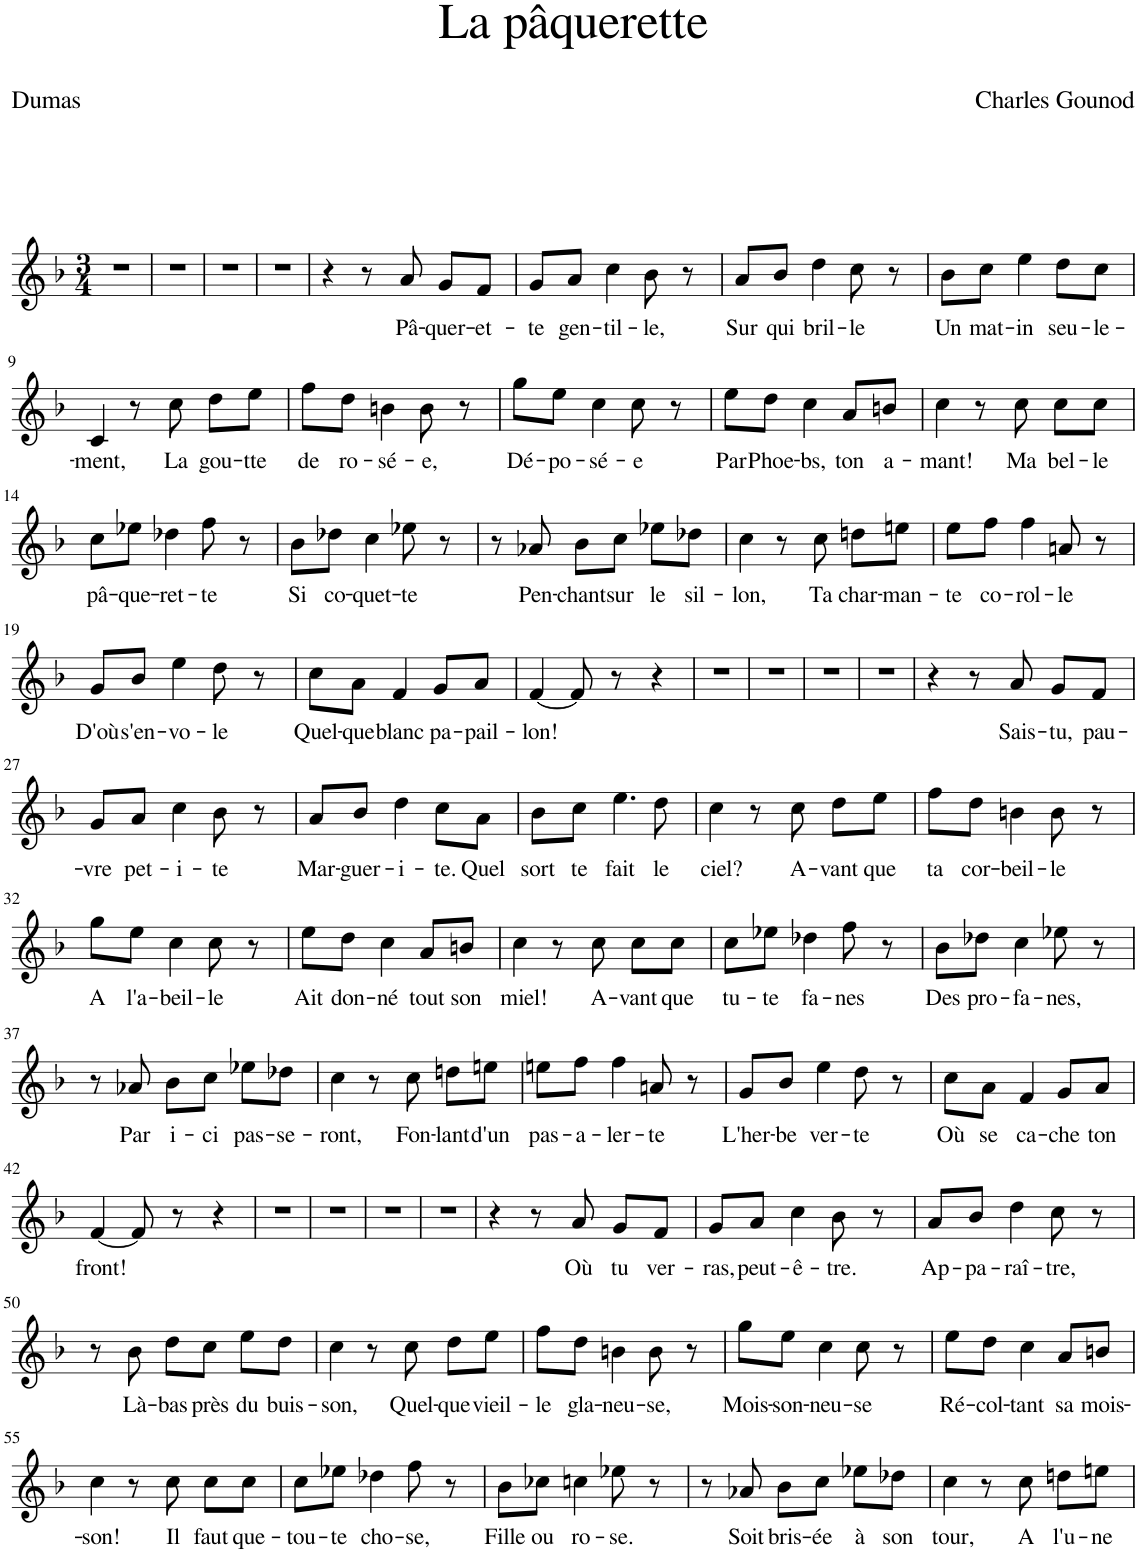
**kern	**text
*part1	*part1
*staff1	*staff1
*I"Piano	*
*I'Pno	*
*clefG2	*
*k[b-]	*
*M3/4	*
=1	=1
2.r	.
=2	=2
2.r	.
=3	=3
2.r	.
=4	=4
2.r	.
=5	=5
4r	.
8r	.
!	!LO:LY:b
8a/	Pâ-
!	!LO:LY:b
8g/L	-quer-
!	!LO:LY:b
8f/J	-et-
=6	=6
!	!LO:LY:b
8g/L	-te
!	!LO:LY:b
8a/J	gen-
!	!LO:LY:b
4cc\	-til-
!	!LO:LY:b
8b-\	-le,
8r	.
=7	=7
!	!LO:LY:b
8a/L	Sur
!	!LO:LY:b
8b-/J	qui
!	!LO:LY:b
4dd\	bril-
!	!LO:LY:b
8cc\	-le
8r	.
=8	=8
!	!LO:LY:b
8b-\L	Un
!	!LO:LY:b
8cc\J	mat-
!	!LO:LY:b
4ee\	-in
!	!LO:LY:b
8dd\L	seu-
!	!LO:LY:b
8cc\J	-le-
!!LO:LB:g=z
=9	=9
!	!LO:LY:b
4c/	-ment,
8r	.
!	!LO:LY:b
8cc\	La
!	!LO:LY:b
8dd\L	gou-
!	!LO:LY:b
8ee\J	-tte
=10	=10
!	!LO:LY:b
8ff\L	de
!	!LO:LY:b
8dd\J	ro-
!	!LO:LY:b
4bn\	-sé-
!	!LO:LY:b
8b\	-e,
8r	.
=11	=11
!	!LO:LY:b
8gg\L	Dé-
!	!LO:LY:b
8ee\J	-po-
!	!LO:LY:b
4cc\	-sé-
!	!LO:LY:b
8cc\	-e
8r	.
=12	=12
!	!LO:LY:b
8ee\L	Par
!	!LO:LY:b
8dd\J	Phoe-
!	!LO:LY:b
4cc\	-bs,
!	!LO:LY:b
8a/L	ton
!	!LO:LY:b
8bn/J	a-
=13	=13
!	!LO:LY:b
4cc\	-mant!
8r	.
!	!LO:LY:b
8cc\	Ma
!	!LO:LY:b
8cc\L	bel-
!	!LO:LY:b
8cc\J	-le
!!LO:LB:g=z
=14	=14
!	!LO:LY:b
8cc\L	pâ-
!	!LO:LY:b
8ee-X\J	-que-
!	!LO:LY:b
4dd-X\	-ret-
!	!LO:LY:b
8ff\	-te
8r	.
=15	=15
!	!LO:LY:b
8b-\L	Si
!	!LO:LY:b
8dd-X\J	co-
!	!LO:LY:b
4cc\	-quet-
!	!LO:LY:b
8ee-X\	-te
8r	.
=16	=16
8r	.
!	!LO:LY:b
8a-X/	Pen-
!	!LO:LY:b
8b-\L	-chant
!	!LO:LY:b
8cc\J	sur
!	!LO:LY:b
8ee-X\L	le
!	!LO:LY:b
8dd-X\J	sil-
=17	=17
!	!LO:LY:b
4cc\	-lon,
8r	.
!	!LO:LY:b
8cc\	Ta
!	!LO:LY:b
8ddn\L	char-
!	!LO:LY:b
8een\J	-man-
=18	=18
!	!LO:LY:b
8ee\L	-te
!	!LO:LY:b
8ff\J	co-
!	!LO:LY:b
4ff\	-rol-
!	!LO:LY:b
8an/	-le
8r	.
!!LO:LB:g=z
=19	=19
!	!LO:LY:b
8g/L	D'où
!	!LO:LY:b
8b-/J	s'en-
!	!LO:LY:b
4ee\	-vo-
!	!LO:LY:b
8dd\	-le
8r	.
=20	=20
!	!LO:LY:b
8cc\L	Quel-
!	!LO:LY:b
8a\J	-que
!	!LO:LY:b
4f/	blanc
!	!LO:LY:b
8g/L	pa-
!	!LO:LY:b
8a/J	-pail-
=21	=21
!	!LO:LY:b
[4f/	-lon!
8f/]	.
8r	.
4r	.
=22	=22
2.r	.
=23	=23
2.r	.
=24	=24
2.r	.
=25	=25
2.r	.
=26	=26
4r	.
8r	.
!	!LO:LY:b
8a/	Sais-
!	!LO:LY:b
8g/L	-tu,
!	!LO:LY:b
8f/J	pau-
!!LO:LB:g=z
=27	=27
!	!LO:LY:b
8g/L	-vre
!	!LO:LY:b
8a/J	pet-
!	!LO:LY:b
4cc\	-i-
!	!LO:LY:b
8b-\	-te
8r	.
=28	=28
!	!LO:LY:b
8a/L	Mar-
!	!LO:LY:b
8b-/J	-guer-
!	!LO:LY:b
4dd\	-i-
!	!LO:LY:b
8cc\L	-te.
!	!LO:LY:b
8a\J	Quel
=29	=29
!	!LO:LY:b
8b-\L	sort
!	!LO:LY:b
8cc\J	te
!	!LO:LY:b
4.ee\	fait
!	!LO:LY:b
8dd\	le
=30	=30
!	!LO:LY:b
4cc\	ciel?
8r	.
!	!LO:LY:b
8cc\	A-
!	!LO:LY:b
8dd\L	-vant
!	!LO:LY:b
8ee\J	que
=31	=31
!	!LO:LY:b
8ff\L	ta
!	!LO:LY:b
8dd\J	cor-
!	!LO:LY:b
4bn\	-beil-
!	!LO:LY:b
8b\	-le
8r	.
!!LO:LB:g=z
=32	=32
!	!LO:LY:b
8gg\L	A
!	!LO:LY:b
8ee\J	l'a-
!	!LO:LY:b
4cc\	-beil-
!	!LO:LY:b
8cc\	-le
8r	.
=33	=33
!	!LO:LY:b
8ee\L	Ait
!	!LO:LY:b
8dd\J	don-
!	!LO:LY:b
4cc\	-né
!	!LO:LY:b
8a/L	tout
!	!LO:LY:b
8bn/J	son
=34	=34
!	!LO:LY:b
4cc\	miel!
8r	.
!	!LO:LY:b
8cc\	A-
!	!LO:LY:b
8cc\L	-vant
!	!LO:LY:b
8cc\J	que
=35	=35
!	!LO:LY:b
8cc\L	tu-
!	!LO:LY:b
8ee-X\J	-te
!	!LO:LY:b
4dd-X\	fa-
!	!LO:LY:b
8ff\	-nes
8r	.
=36	=36
!	!LO:LY:b
8b-\L	Des
!	!LO:LY:b
8dd-X\J	pro-
!	!LO:LY:b
4cc\	-fa-
!	!LO:LY:b
8ee-X\	-nes,
8r	.
!!LO:LB:g=z
=37	=37
8r	.
!	!LO:LY:b
8a-X/	Par
!	!LO:LY:b
8b-\L	i-
!	!LO:LY:b
8cc\J	-ci
!	!LO:LY:b
8ee-X\L	pas-
!	!LO:LY:b
8dd-X\J	-se-
=38	=38
!	!LO:LY:b
4cc\	-ront,
8r	.
!	!LO:LY:b
8cc\	Fon-
!	!LO:LY:b
8ddn\L	-lant
!	!LO:LY:b
8een\J	d'un
=39	=39
!	!LO:LY:b
8een\L	pas-
!	!LO:LY:b
8ff\J	a-
!	!LO:LY:b
4ff\	-ler-
!	!LO:LY:b
8an/	-te
8r	.
=40	=40
!	!LO:LY:b
8g/L	L'her-
!	!LO:LY:b
8b-/J	-be
!	!LO:LY:b
4ee\	ver-
!	!LO:LY:b
8dd\	-te
8r	.
=41	=41
!	!LO:LY:b
8cc\L	Où
!	!LO:LY:b
8a\J	se
!	!LO:LY:b
4f/	ca-
!	!LO:LY:b
8g/L	-che
!	!LO:LY:b
8a/J	ton
!!LO:LB:g=z
=42	=42
!	!LO:LY:b
[4f/	front!
8f/]	.
8r	.
4r	.
=43	=43
2.r	.
=44	=44
2.r	.
=45	=45
2.r	.
=46	=46
2.r	.
=47	=47
4r	.
8r	.
!	!LO:LY:b
8a/	Où
!	!LO:LY:b
8g/L	tu
!	!LO:LY:b
8f/J	ver-
=48	=48
!	!LO:LY:b
8g/L	-ras,
!	!LO:LY:b
8a/J	peut-
!	!LO:LY:b
4cc\	-ê-
!	!LO:LY:b
8b-\	-tre.
8r	.
=49	=49
!	!LO:LY:b
8a/L	Ap-
!	!LO:LY:b
8b-/J	-pa-
!	!LO:LY:b
4dd\	-raî-
!	!LO:LY:b
8cc\	-tre,
8r	.
!!LO:LB:g=z
=50	=50
8r	.
!	!LO:LY:b
8b-\	Là-
!	!LO:LY:b
8dd\L	-bas
!	!LO:LY:b
8cc\J	près
!	!LO:LY:b
8ee\L	du
!	!LO:LY:b
8dd\J	buis-
=51	=51
!	!LO:LY:b
4cc\	-son,
8r	.
!	!LO:LY:b
8cc\	Quel-
!	!LO:LY:b
8dd\L	-que
!	!LO:LY:b
8ee\J	vieil-
=52	=52
!	!LO:LY:b
8ff\L	-le
!	!LO:LY:b
8dd\J	gla-
!	!LO:LY:b
4bn\	-neu-
!	!LO:LY:b
8b\	-se,
8r	.
=53	=53
!	!LO:LY:b
8gg\L	Mois-
!	!LO:LY:b
8ee\J	-son-
!	!LO:LY:b
4cc\	-neu-
!	!LO:LY:b
8cc\	-se
8r	.
=54	=54
!	!LO:LY:b
8ee\L	Ré-
!	!LO:LY:b
8dd\J	-col-
!	!LO:LY:b
4cc\	-tant
!	!LO:LY:b
8a/L	sa
!	!LO:LY:b
8bn/J	mois-
!!LO:LB:g=z
=55	=55
!	!LO:LY:b
4cc\	-son!
8r	.
!	!LO:LY:b
8cc\	Il
!	!LO:LY:b
8cc\L	faut
!	!LO:LY:b
8cc\J	que-
=56	=56
!	!LO:LY:b
8cc\L	-tou-
!	!LO:LY:b
8ee-X\J	-te
!	!LO:LY:b
4dd-X\	cho-
!	!LO:LY:b
8ff\	-se,
8r	.
=57	=57
!	!LO:LY:b
8b-\L	Fille
!	!LO:LY:b
8cc-X\J	ou
!	!LO:LY:b
4ccn\	ro-
!	!LO:LY:b
8ee-X\	-se.
8r	.
=58	=58
8r	.
!	!LO:LY:b
8a-X/	Soit
!	!LO:LY:b
8b-\L	bris-
!	!LO:LY:b
8cc\J	-ée
!	!LO:LY:b
8ee-X\L	à
!	!LO:LY:b
8dd-X\J	son
=59	=59
!	!LO:LY:b
4cc\	tour,
8r	.
!	!LO:LY:b
8cc\	A
!	!LO:LY:b
8ddn\L	l'u-
!	!LO:LY:b
8een\J	-ne
=	=
*-	*-
